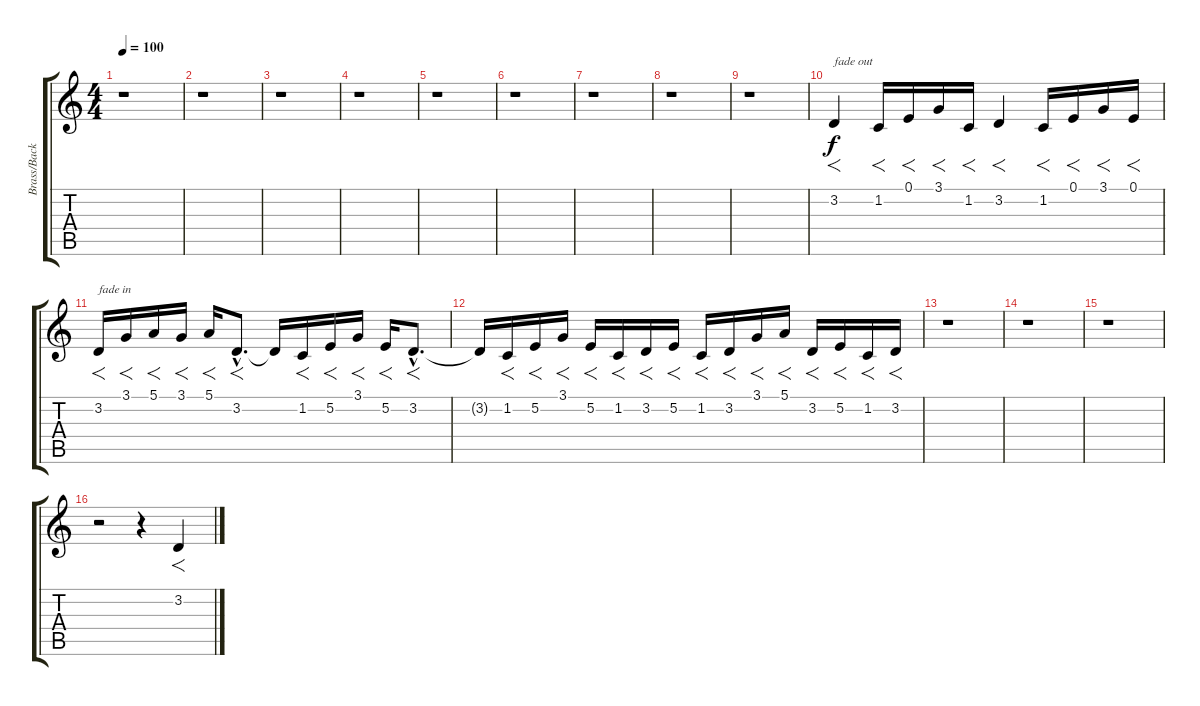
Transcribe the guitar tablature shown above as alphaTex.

\track ("Brass/Backwards flute" "Brass/Back") {instrument brasssection}
\staff {score tabs}
\tuning (E4 B3 G3 D3 A2 E2) {hide}
\ts (4 4)
\tempo 100
\clef g2
\ks c
r.1{dy f} |
r.1 |
r.1 |
r.1 |
r.1 |
r.1 |
r.1 |
r.1 |
r.1 |
3.2.4{f txt "fade out"} 1.2.16{f} 0.1.16{f} 3.1.16{f} 1.2.16{f} 3.2.4{f} 1.2.16{f} 0.1.16{f} 3.1.16{f} 0.1.16{f} |
3.2.16{f txt "fade in"} 3.1.16{f} 5.1.16{f} 3.1.16{f} 5.1.16{f} 3.2{hac}.8{f d} 3.2{t}.16 1.2.16{f} 5.2.16{f} 3.1.16{f} 5.2.16{f} 3.2{hac}.8{f d} |
3.2{t}.16 1.2.16{f} 5.2.16{f} 3.1.16{f} 5.2.16{f} 1.2.16{f} 3.2.16{f} 5.2.16{f} 1.2.16{f} 3.2.16{f} 3.1.16{f} 5.1.16{f} 3.2.16{f} 5.2.16{f} 1.2.16{f} 3.2.16{f} |
r.1 |
r.1 |
r.1 |
r.2 r.4 3.2.4{f}
